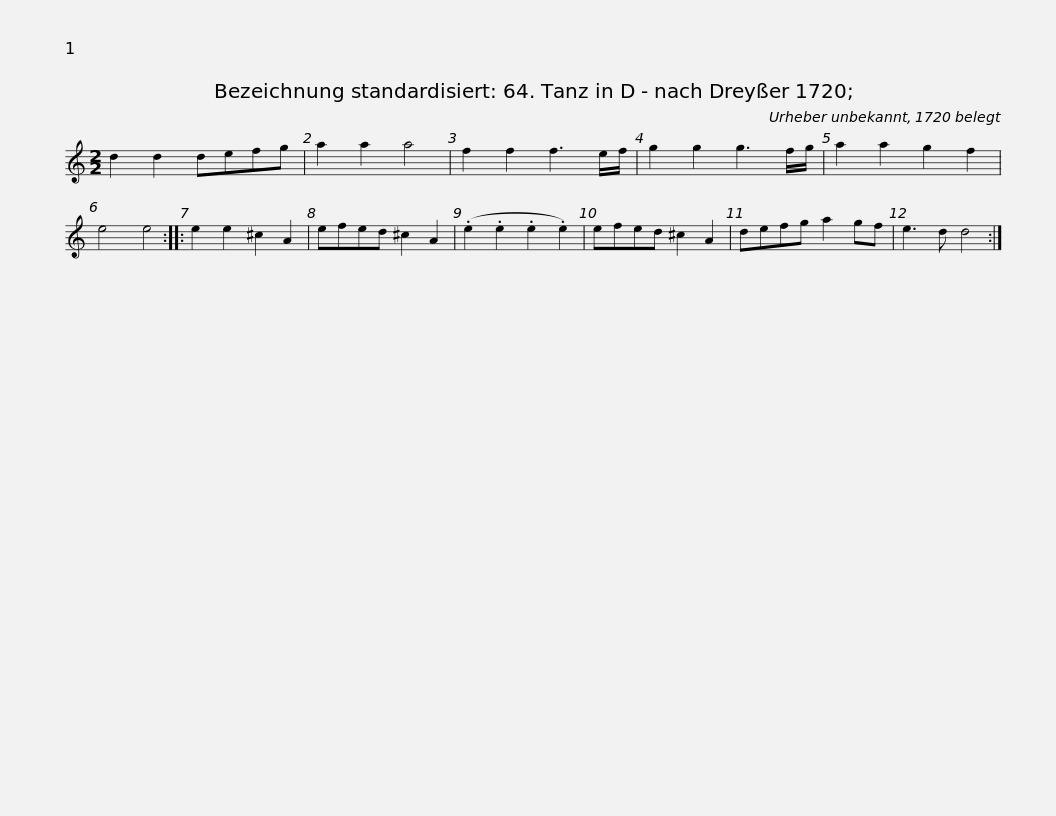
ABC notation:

X:1
L:1/8
M:2/2
I:linebreak $
K:C
V:1 treble
V:1
 d2 d2 defg | a2 a2 a4 | f2 f2 f3 e/f/ | g2 g2 g3 f/g/ | a2 a2 g2 f2 | %5
 e4 e4 :: e2 e2 ^c2 A2 | efed ^c2 A2 |$ (.e2 .e2 .e2 .e2) | efed ^c2 A2 | %10
 defg a2 gf | e3 d d4 :| %12
